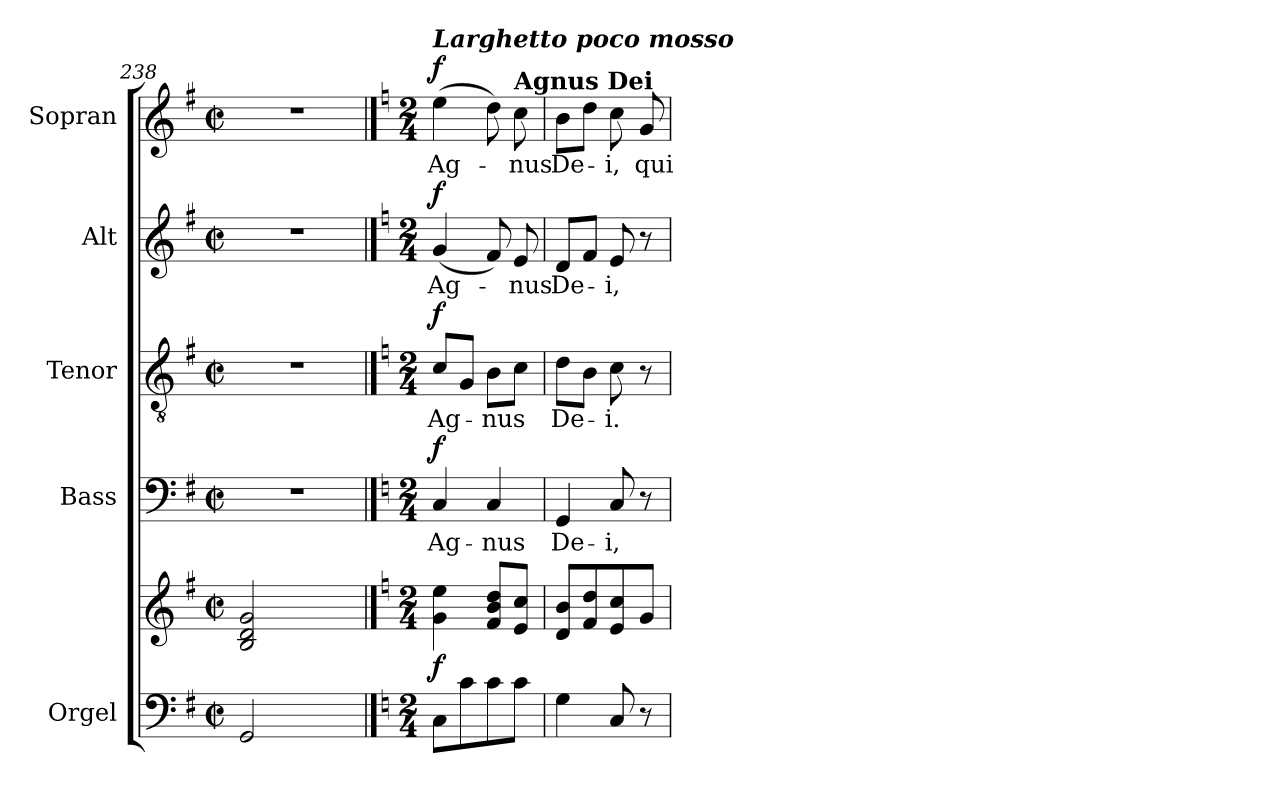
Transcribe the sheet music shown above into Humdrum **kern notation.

**kern	**kern	**dynam	**kern	**text	**dynam	**kern	**text	**dynam	**kern	**text	**dynam	**kern	**text	**dynam
*part5	*part5	*part5	*part4	*part4	*part4	*part3	*part3	*part3	*part2	*part2	*part2	*part1	*part1	*part1
*staff6	*staff5	*staff5/6	*staff4	*staff4	*staff4	*staff3	*staff3	*staff3	*staff2	*staff2	*staff2	*staff1	*staff1	*staff1
*I"Orgel	*	*	*I"Bass	*	*	*I"Tenor	*	*	*I"Alt	*	*	*I"Sopran	*	*
*I'Org.	*	*	*I'B.	*	*	*I'T.	*	*	*I'A.	*	*	*I'S.	*	*
*clefF4	*clefG2	*	*clefF4	*	*	*clefGv2	*	*	*clefG2	*	*	*clefG2	*	*
*k[f#]	*k[f#]	*	*k[f#]	*	*	*k[f#]	*	*	*k[f#]	*	*	*k[f#]	*	*
*G:	*G:	*	*G:	*	*	*G:	*	*	*G:	*	*	*G:	*	*
*M2/2	*M2/2	*	*M2/2	*	*	*M2/2	*	*	*M2/2	*	*	*M2/2	*	*
*met(c|)	*met(c|)	*	*met(c|)	*	*	*met(c|)	*	*	*met(c|)	*	*	*met(c|)	*	*
=238	=238	=238	=238	=238	=238	=238	=238	=238	=238	=238	=238	=238	=238	=238
2GG/	2B/ 2d/ 2g/	.	1r	.	.	1r	.	.	1r	.	.	1r	.	.
2ryy	2ryy	.	.	.	.	.	.	.	.	.	.	.	.	.
!!LO:PB:g=z
==239	==239	==239	==239	==239	==239	==239	==239	==239	==239	==239	==239	==239	==239	==239
*k[]	*k[]	*	*k[]	*	*	*k[]	*	*	*k[]	*	*	*k[]	*	*
*C:	*C:	*	*C:	*	*	*C:	*	*	*C:	*	*	*C:	*	*
*M2/4	*M2/4	*	*M2/4	*	*	*M2/4	*	*	*M2/4	*	*	*M2/4	*	*
!	!	!	!	!	!	!	!	!	!	!	!	!LO:TX:a:Bi:t=Larghetto poco mosso	!	!
!	!	!LO:DY:b	!	!LO:LY:b	!LO:DY:a	!	!LO:LY:b	!LO:DY:a	!	!LO:LY:b	!LO:DY:a	!	!LO:LY:b	!LO:DY:a
8C\L	4g\ 4ee\	f	4C/	Ag-	f	8c/L	Ag-	f	(<4g/	Ag-	f	(>4ee\	Ag-	f
8c\	.	.	.	.	.	8G/J	.	.	.	.	.	.	.	.
!	!	!	!	!LO:LY:b	!	!	!LO:LY:b	!	!	!	!	!	!	!
8c\	8f/ 8b/ 8dd/L	.	4C/	-nus	.	8B\L	-nus	.	8f/)	.	.	8dd\)	.	.
!	!	!	!	!	!	!	!	!	!	!	!	!LO:TX:a:B:t=Agnus Dei	!	!
!	!	!	!	!	!	!	!	!	!	!LO:LY:b	!	!	!LO:LY:b	!
8c\J	8e/ 8cc/J	.	.	.	.	8c\J	.	.	8e/	-nus	.	8cc\	-nus	.
=240	=240	=240	=240	=240	=240	=240	=240	=240	=240	=240	=240	=240	=240	=240
!	!	!	!	!LO:LY:b	!	!	!LO:LY:b	!	!	!LO:LY:b	!	!	!LO:LY:b	!
4G\	8d/ 8b/L	.	4GG/	De-	.	8d\L	De-	.	8d/L	De-	.	8b\L	De-	.
.	8f/ 8dd/	.	.	.	.	8B\J	.	.	8f/J	.	.	8dd\J	.	.
!	!	!	!	!LO:LY:b	!	!	!LO:LY:b	!	!	!LO:LY:b	!	!	!LO:LY:b	!
8C/	8e/ 8cc/	.	8C/	-i,	.	8c\	-i.	.	8e/	-i,	.	8cc\	-i,	.
!	!	!	!	!	!	!	!	!	!	!	!	!	!LO:LY:b	!
8r	8g/J	.	8r	.	.	8r	.	.	8r	.	.	8g/	qui	.
=	=	=	=	=	=	=	=	=	=	=	=	=	=	=
*-	*-	*-	*-	*-	*-	*-	*-	*-	*-	*-	*-	*-	*-	*-
